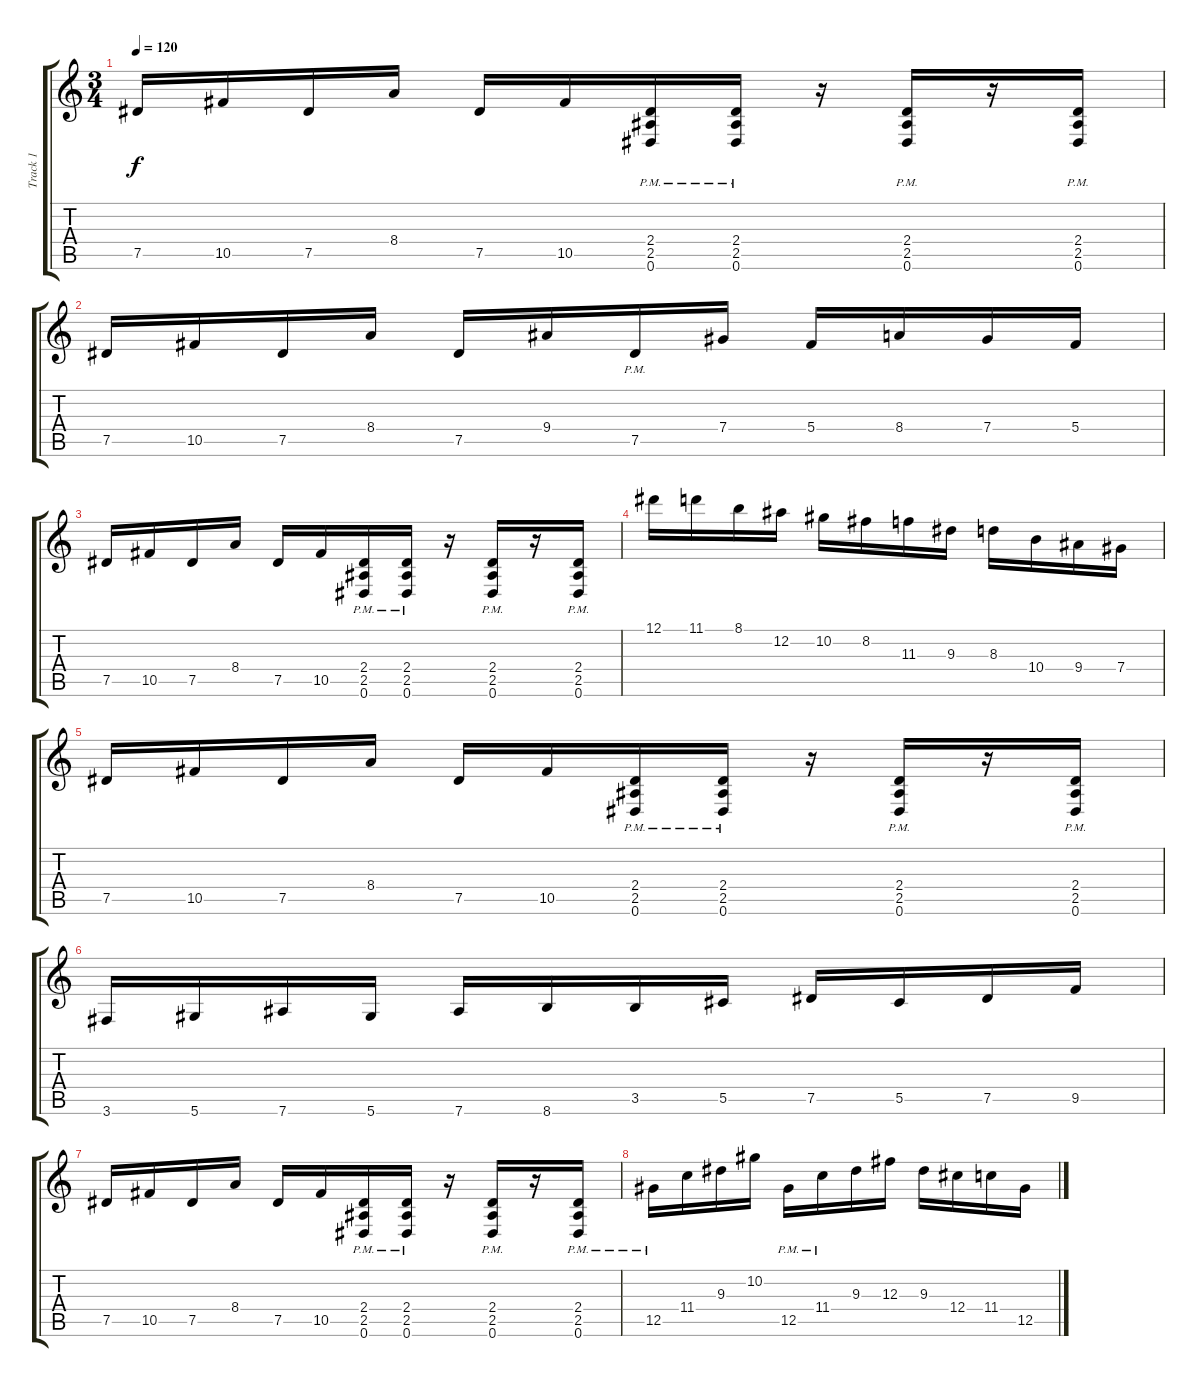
\track ("Track 1" "Track 1") {instrument overdrivenguitar}
\staff {score tabs}
\tuning (Eb4 Bb3 Gb3 Db3 Ab2 Eb2) {hide}
\ts (3 4)
\tempo 120
\clef g2
\ks c
7.5.16{dy f} 10.5.16 7.5.16 8.4.16 7.5.16 10.5.16 (2.4{pm} 2.5{pm} 0.6{pm}).16 (2.4{pm} 2.5{pm} 0.6{pm}).16 r.16 (2.4{pm} 2.5{pm} 0.6{pm}).16 r.16 (2.4{pm} 2.5{pm} 0.6{pm}).16 |
7.5.16 10.5.16 7.5.16 8.4.16 7.5.16 9.4.16 7.5{pm}.16 7.4.16 5.4.16 8.4.16 7.4.16 5.4.16 |
7.5.16 10.5.16 7.5.16 8.4.16 7.5.16 10.5.16 (2.4{pm} 2.5{pm} 0.6{pm}).16 (2.4{pm} 2.5{pm} 0.6{pm}).16 r.16 (2.4{pm} 2.5{pm} 0.6{pm}).16 r.16 (2.4{pm} 2.5{pm} 0.6{pm}).16 |
12.1.16 11.1.16 8.1.16 12.2.16 10.2.16 8.2.16 11.3.16 9.3.16 8.3.16 10.4.16 9.4.16 7.4.16 |
7.5.16 10.5.16 7.5.16 8.4.16 7.5.16 10.5.16 (2.4{pm} 2.5{pm} 0.6{pm}).16 (2.4{pm} 2.5{pm} 0.6{pm}).16 r.16 (2.4{pm} 2.5{pm} 0.6{pm}).16 r.16 (2.4{pm} 2.5{pm} 0.6{pm}).16 |
3.6.16 5.6.16 7.6.16 5.6.16 7.6.16 8.6.16 3.5.16 5.5.16 7.5.16 5.5.16 7.5.16 9.5.16 |
7.5.16 10.5.16 7.5.16 8.4.16 7.5.16 10.5.16 (2.4{pm} 2.5{pm} 0.6{pm}).16 (2.4{pm} 2.5{pm} 0.6{pm}).16 r.16 (2.4{pm} 2.5{pm} 0.6{pm}).16 r.16 (2.4{pm} 2.5{pm} 0.6{pm}).16 |
12.5{pm}.16 11.4.16 9.3.16 10.2.16 12.5{pm}.16 11.4{pm}.16 9.3.16 12.3.16 9.3.16 12.4.16 11.4.16 12.5.16
